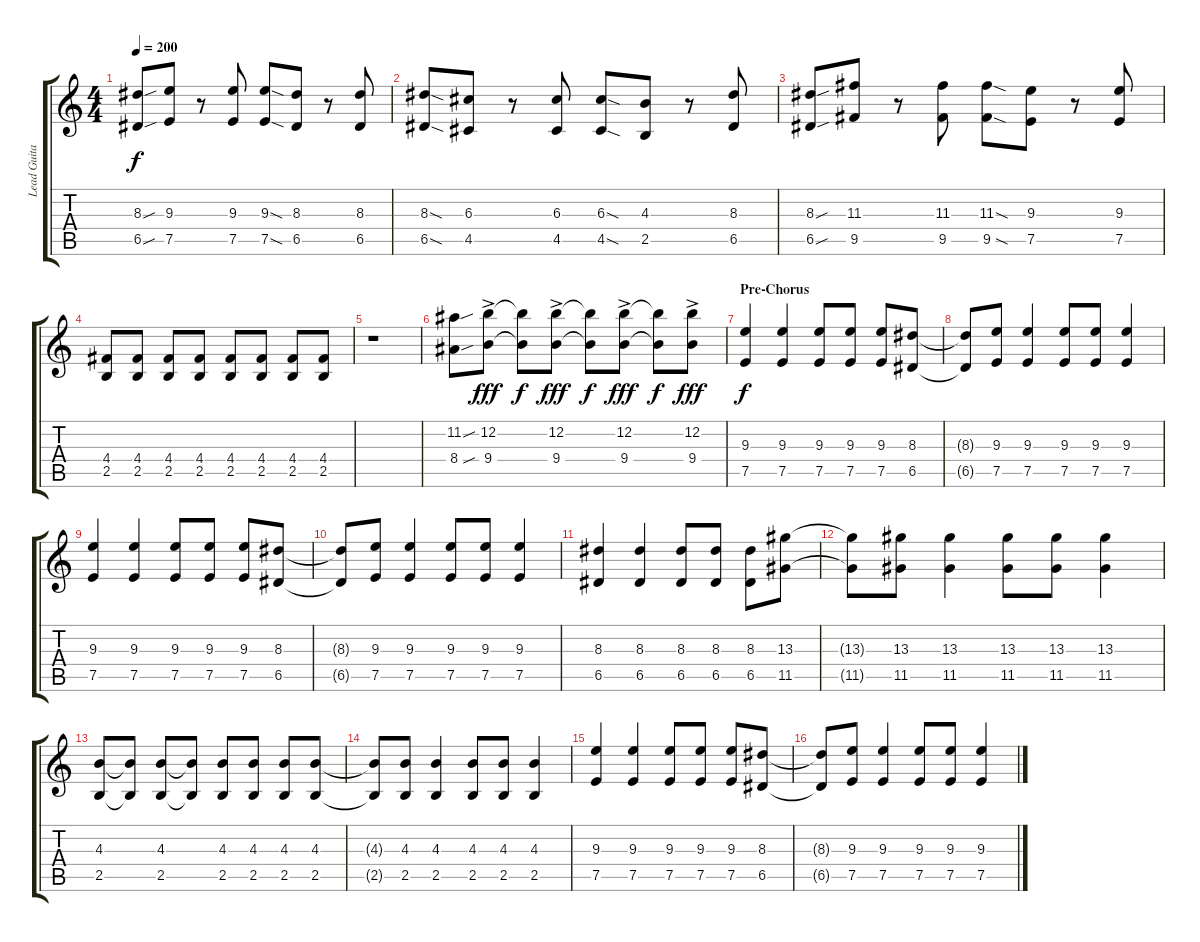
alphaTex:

\track ("Lead Guitar (Jason)" "Lead Guita") {instrument distortionguitar}
\staff {score tabs}
\tuning (E4 B3 G3 D3 A2 E2) {hide}
\ts (4 4)
\tempo 200
\clef g2
\ks c
(8.3{sou} 6.5{sou}).8{dy f} (9.3 7.5).8 r.8 (9.3 7.5).8 (9.3{sod} 7.5{sod}).8 (8.3 6.5).8 r.8 (8.3 6.5).8 |
(8.3{sod} 6.5{sod}).8 (6.3 4.5).8 r.8 (6.3 4.5).8 (6.3{sod} 4.5{sod}).8 (4.3 2.5).8 r.8 (8.3 6.5).8 |
(8.3{sou} 6.5{sou}).8 (11.3 9.5).8 r.8 (11.3 9.5).8 (11.3{sod} 9.5{sod}).8 (9.3 7.5).8 r.8 (9.3 7.5).8 |
(4.4 2.5).8 (4.4 2.5).8 (4.4 2.5).8 (4.4 2.5).8 (4.4 2.5).8 (4.4 2.5).8 (4.4 2.5).8 (4.4 2.5).8 |
r.1 |
(11.2{sou} 8.4{sou}).8 (12.2{ac} 9.4{ac}).8{dy fff} (12.2{t} 9.4{t}).8{dy f} (12.2{ac} 9.4{ac}).8{dy fff} (12.2{t} 9.4{t}).8{dy f} (12.2{ac} 9.4{ac}).8{dy fff} (12.2{t} 9.4{t}).8{dy f} (12.2{ac} 9.4{ac}).8{dy fff} |
\section ("" "Pre-Chorus")
(9.3 7.5).4{dy f volume 13} (9.3 7.5).4 (9.3 7.5).8 (9.3 7.5).8 (9.3 7.5).8 (8.3 6.5).8 |
(8.3{t} 6.5{t}).8 (9.3 7.5).8 (9.3 7.5).4 (9.3 7.5).8 (9.3 7.5).8 (9.3 7.5).4 |
(9.3 7.5).4 (9.3 7.5).4 (9.3 7.5).8 (9.3 7.5).8 (9.3 7.5).8 (8.3 6.5).8 |
(8.3{t} 6.5{t}).8 (9.3 7.5).8 (9.3 7.5).4 (9.3 7.5).8 (9.3 7.5).8 (9.3 7.5).4 |
(8.3 6.5).4 (8.3 6.5).4 (8.3 6.5).8 (8.3 6.5).8 (8.3 6.5).8 (13.3 11.5).8 |
(13.3{t} 11.5{t}).8 (13.3 11.5).8 (13.3 11.5).4 (13.3 11.5).8 (13.3 11.5).8 (13.3 11.5).4 |
(4.3 2.5).8 (4.3{t} 2.5{t}).8 (4.3 2.5).8 (4.3{t} 2.5{t}).8 (4.3 2.5).8 (4.3 2.5).8 (4.3 2.5).8 (4.3 2.5).8 |
(4.3{t} 2.5{t}).8 (4.3 2.5).8 (4.3 2.5).4 (4.3 2.5).8 (4.3 2.5).8 (4.3 2.5).4 |
(9.3 7.5).4 (9.3 7.5).4 (9.3 7.5).8 (9.3 7.5).8 (9.3 7.5).8 (8.3 6.5).8 |
(8.3{t} 6.5{t}).8 (9.3 7.5).8 (9.3 7.5).4 (9.3 7.5).8 (9.3 7.5).8 (9.3 7.5).4
